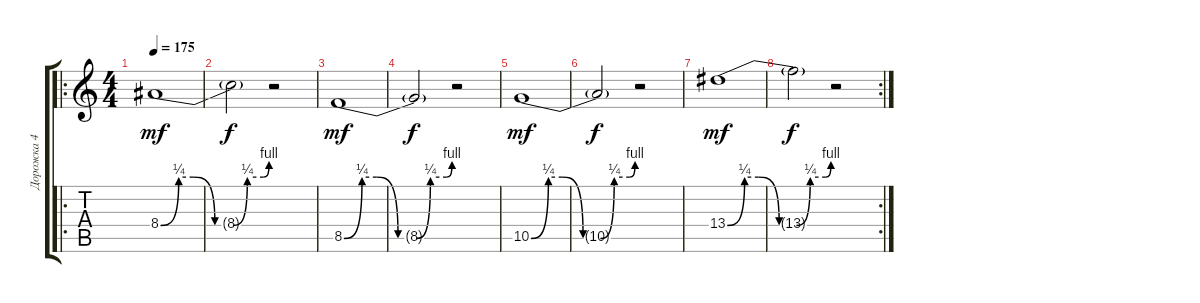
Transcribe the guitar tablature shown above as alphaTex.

\track ("Дорожка 4" "Дорожка 4") {instrument distortionguitar}
\staff {score tabs}
\tuning (E4 B3 G3 D3 A2 E2) {hide}
\ro
\ts (4 4)
\tempo 175
\clef g2
\ks c
8.4{be (custom 0 0 10 1 18 1 30 0 40 0 48 1 57 1 60 4)}.1{dy mf} |
8.4{t}.2{dy f} r.2 |
8.5{be (custom 0 0 10 1 18 1 30 0 40 0 48 1 57 1 60 4)}.1{dy mf} |
8.5{t}.2{dy f} r.2 |
10.5{be (custom 0 0 10 1 18 1 30 0 40 0 48 1 57 1 60 4)}.1{dy mf} |
10.5{t}.2{dy f} r.2 |
13.4{be (custom 0 0 10 1 18 1 30 0 40 0 48 1 57 1 60 4)}.1{dy mf} |
\rc 2
13.4{t}.2{dy f} r.2
